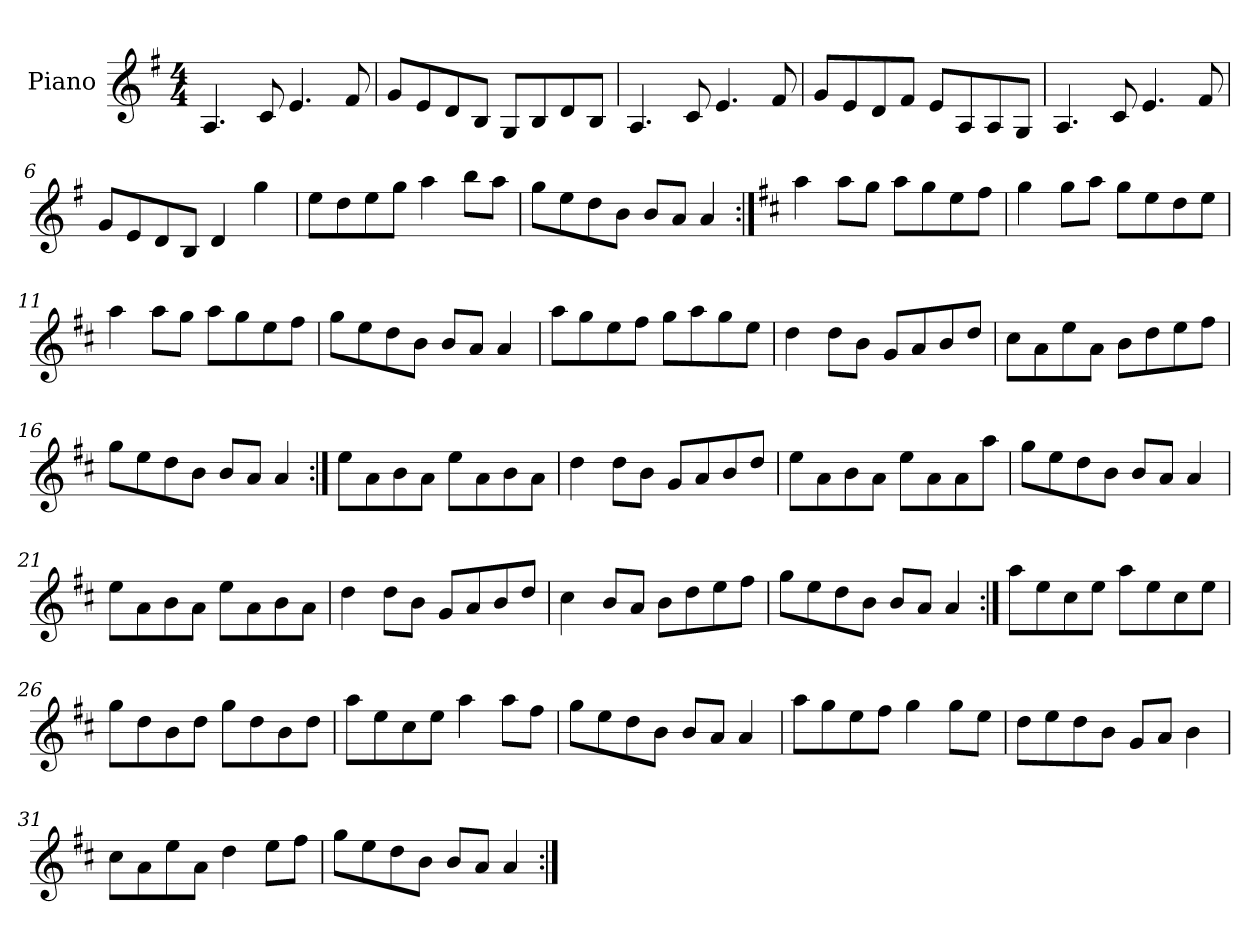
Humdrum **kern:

**kern
*part1
*staff1
*I"Piano
*I'Pno
*clefG2
*k[f#]
*A:dor
*M4/4
=1
4.A/
8c/
4.e/
8f#/
=2
8g/L
8e/
8d/
8B/J
8G/L
8B/
8d/
8B/J
=3
4.A/
8c/
4.e/
8f#/
=4
8g/L
8e/
8d/
8f#/J
8e/L
8A/
8A/
8G/J
=5
4.A/
8c/
4.e/
8f#/
=6
8g/L
8e/
8d/
8B/J
4d/
4gg\
=7
8ee\L
8dd\
8ee\
8gg\J
4aa\
8bb\L
8aa\J
=8
8gg\L
8ee\
8dd\
8b\J
8b/L
8a/J
4a/
=9:|!
*k[f#c#]
*A:mix
4aa\
8aa\L
8gg\J
8aa\L
8gg\
8ee\
8ff#\J
=10
4gg\
8gg\L
8aa\J
8gg\L
8ee\
8dd\
8ee\J
=11
4aa\
8aa\L
8gg\J
8aa\L
8gg\
8ee\
8ff#\J
=12
8gg\L
8ee\
8dd\
8b\J
8b/L
8a/J
4a/
=13
8aa\L
8gg\
8ee\
8ff#\J
8gg\L
8aa\
8gg\
8ee\J
=14
4dd\
8dd\L
8b\J
8g/L
8a/
8b/
8dd/J
=15
8cc#\L
8a\
8ee\
8a\J
8b\L
8dd\
8ee\
8ff#\J
=16
8gg\L
8ee\
8dd\
8b\J
8b/L
8a/J
4a/
=17:|!
8ee\L
8a\
8b\
8a\J
8ee\L
8a\
8b\
8a\J
=18
4dd\
8dd\L
8b\J
8g/L
8a/
8b/
8dd/J
=19
8ee\L
8a\
8b\
8a\J
8ee\L
8a\
8a\
8aa\J
=20
8gg\L
8ee\
8dd\
8b\J
8b/L
8a/J
4a/
=21
8ee\L
8a\
8b\
8a\J
8ee\L
8a\
8b\
8a\J
=22
4dd\
8dd\L
8b\J
8g/L
8a/
8b/
8dd/J
=23
4cc#\
8b/L
8a/J
8b\L
8dd\
8ee\
8ff#\J
=24
8gg\L
8ee\
8dd\
8b\J
8b/L
8a/J
4a/
=25:|!
8aa\L
8ee\
8cc#\
8ee\J
8aa\L
8ee\
8cc#\
8ee\J
=26
8gg\L
8dd\
8b\
8dd\J
8gg\L
8dd\
8b\
8dd\J
=27
8aa\L
8ee\
8cc#\
8ee\J
4aa\
8aa\L
8ff#\J
=28
8gg\L
8ee\
8dd\
8b\J
8b/L
8a/J
4a/
=29
8aa\L
8gg\
8ee\
8ff#\J
4gg\
8gg\L
8ee\J
=30
8dd\L
8ee\
8dd\
8b\J
8g/L
8a/J
4b\
=31
8cc#\L
8a\
8ee\
8a\J
4dd\
8ee\L
8ff#\J
=32
8gg\L
8ee\
8dd\
8b\J
8b/L
8a/J
4a/
=:|!
*-
